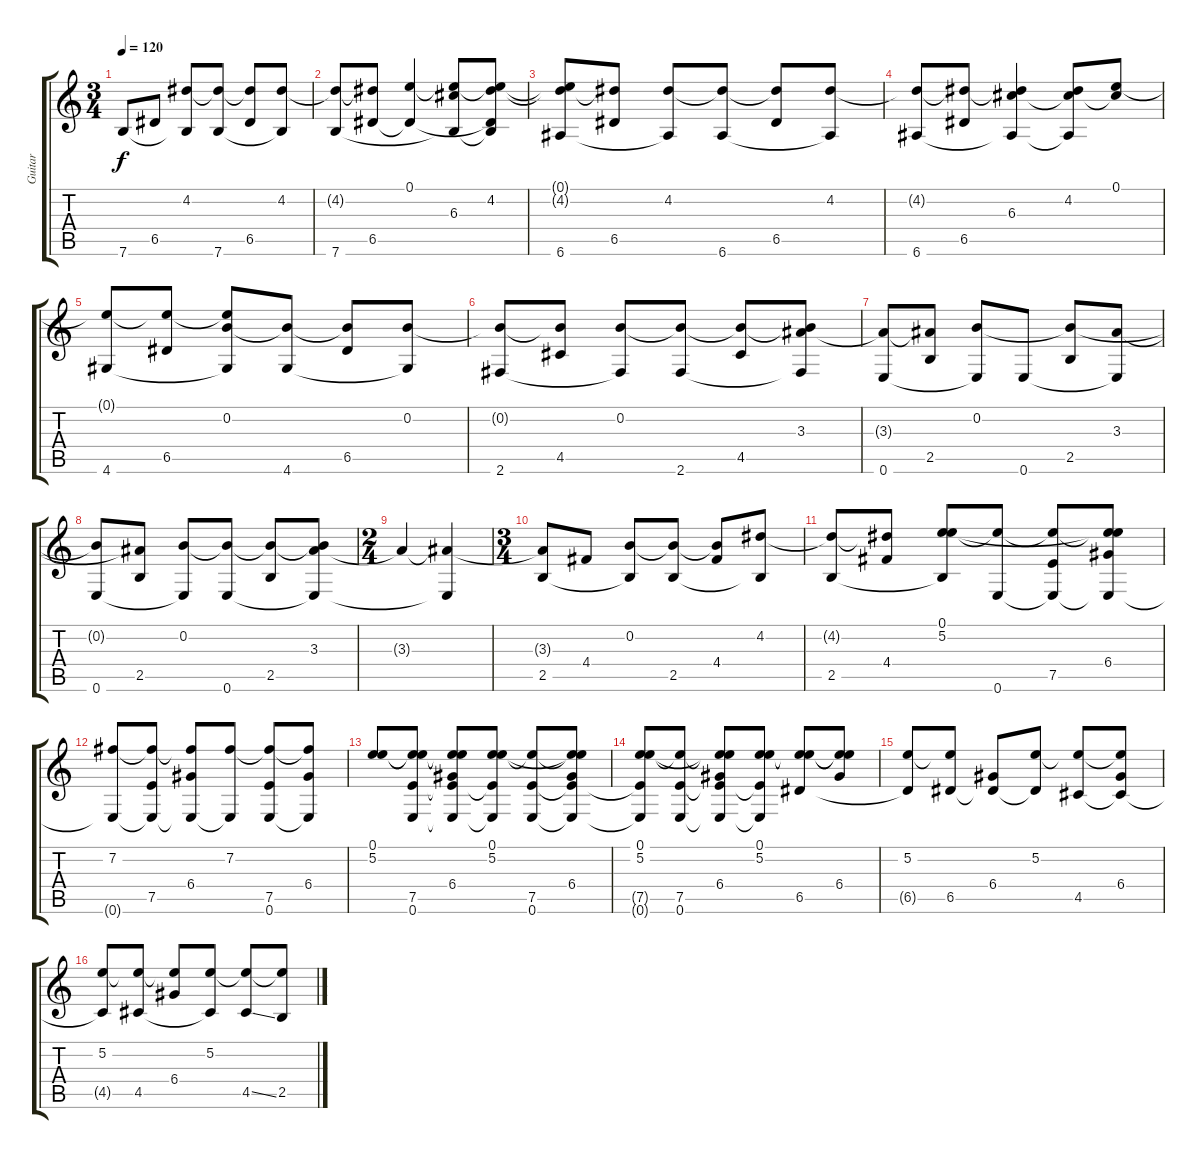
\track ("Guitar" "Guitar") {instrument acousticguitarsteel}
\staff {score tabs}
\tuning (E4 B3 G3 D3 A2 E2) {hide}
\ts (3 4)
\tempo 120
\clef g2
\ks c
7.6.8{dy f instrument acousticguitarsteel} 6.5.8 (4.2 7.6{t}).8 (4.2{t} 7.6).8 (4.2{t} 6.5).8 (4.2 7.6{t}).8 |
(4.2{t} 7.6).8 (4.2{t} 6.5).8 (0.1 6.5{t}).4{volume 16} (0.1{t} 6.3 7.6{t}).8 (0.1{t} 4.2 6.5{t} 7.6{t}).8 |
(0.1{t} 4.2{t} 6.6).8 (4.2{t} 6.5).8 (4.2 6.6{t}).8 (4.2{t} 6.6).8 (4.2{t} 6.5).8 (4.2 6.6{t}).8 |
(4.2{t} 6.6).8 (4.2{t} 6.5).8 (4.2{t} 6.3 6.6{t}).4 (4.2 6.3{t} 6.6{t}).8 (0.1 6.3{t}).8 |
(0.1{t} 4.6).8 (0.1{t} 6.5).8 (0.1{t} 0.2 4.6{t}).8 (0.2{t} 4.6).8 (0.2{t} 6.5).8 (0.2 4.6{t}).8 |
(0.2{t} 2.6).8 (0.2{t} 4.5).8 (0.2 2.6{t}).8 (0.2{t} 2.6).8 (0.2{t} 4.5).8 (0.2{t} 3.3 2.6{t}).8 |
(3.3{t} 0.6).8 (3.3{t} 2.5).8 (0.2 0.6{t}).8 0.6.8 (0.2{t} 2.5).8 (3.3 0.6{t}).8 |
(0.2{t} 0.6).8 (3.3{t} 2.5).8 (0.2 0.6{t}).8 (0.2{t} 0.6).8 (0.2{t} 2.5).8 (0.2{t} 3.3 0.6{t}).8 |
\ts (2 4)
3.3{t}.4 (3.3{t} 0.6{t}).4 |
\ts (3 4)
(3.3{t} 2.5).8{volume 16} 4.4.8 (0.2 2.5{t}).8 (0.2{t} 2.5).8 (0.2{t} 4.4).8 (4.2 2.5{t}).8 |
(4.2{t} 2.5).8 (4.2{t} 4.4).8 (0.1 5.2 2.5{t}).8{volume 16} (5.2{t} 0.6).8{volume 13} (5.2{t} 7.5 0.6{t}).8 (0.1{t} 5.2{t} 6.4 0.6{t}).8 |
(7.2 0.6{t}).8 (7.2{t} 7.5 0.6{t}).8 (7.2{t} 6.4 0.6{t}).8 (7.2 0.6{t}).8 (7.2{t} 7.5 0.6).8 (7.2{t} 6.4 0.6{t}).8 |
(0.1 5.2).8{volume 16} (0.1{t} 5.2{t} 7.5 0.6).8 (0.1{t} 5.2{t} 6.4 7.5{t} 0.6{t}).8 (0.1 5.2 7.5{t} 0.6{t}).8{volume 16} (0.1{t} 7.5 0.6).8 (0.1{t} 5.2{t} 6.4 7.5{t} 0.6{t}).8 |
(0.1 5.2 7.5{t} 0.6{t}).8{volume 16} (0.1{t} 7.5 0.6).8 (0.1{t} 5.2{t} 6.4 7.5{t} 0.6{t}).8 (0.1 5.2 7.5{t} 0.6{t}).8{volume 16} (0.1{t} 5.2{t} 6.5).8 (0.1{t} 5.2{t} 6.4).8 |
(5.2 6.5{t}).8 (5.2{t} 6.5).8 (6.4 6.5{t}).8 (5.2 6.5{t}).8 (5.2{t} 4.5).8 (5.2{t} 6.4 4.5{t}).8 |
(5.2 4.5{t}).8 (5.2{t} 4.5).8 (5.2{t} 6.4).8 (5.2 4.5{t}).8 (5.2{t} 4.5{ss}).8 (5.2{t} 2.5).8
